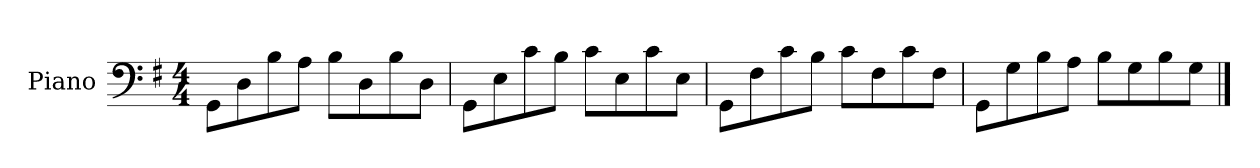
**kern
*part1
*staff1
*I"Piano
*I'Pno.
*clefF4
*k[f#]
*M4/4
=1
8GG\L
8D\
8B\
8A\J
8B\L
8D\
8B\
8D\J
=2
8GG\L
8E\
8c\
8B\J
8c\L
8E\
8c\
8E\J
=3
8GG\L
8F#\
8c\
8B\J
8c\L
8F#\
8c\
8F#\J
=4
8GG\L
8G\
8B\
8A\J
8B\L
8G\
8B\
8G\J
==
*-
